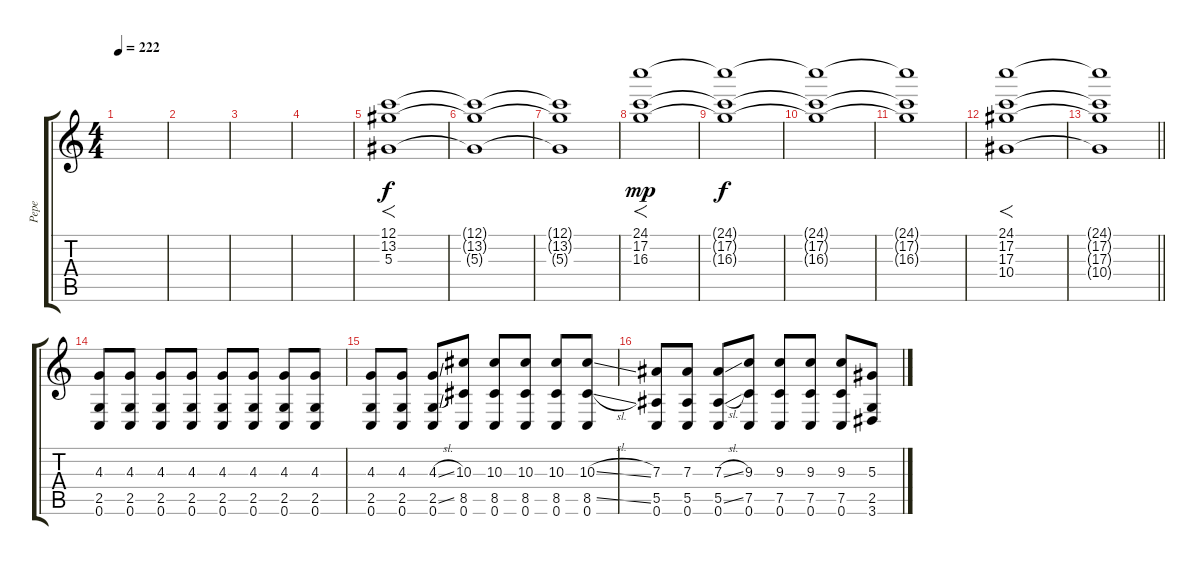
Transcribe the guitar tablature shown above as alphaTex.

\track ("Pepe" "Pepe") {instrument distortionguitar}
\staff {score tabs}
\tuning (C4 G3 Eb3 Bb2 F2 C2) {hide}
\ts (4 4)
\tempo 222
\tempo 105
\tempo 222
\clef g2
\ks c
|
|
|
|
(12.1 13.2 5.3).1{f instrument stringensemble2} |
(12.1{t} 13.2{t} 5.3{t}).1{dy f volume 5} |
(12.1{t} 13.2{t} 5.3{t}).1 |
(24.1 17.2 16.3).1{f dy mp volume 16} |
(24.1{t} 17.2{t} 16.3{t}).1{dy f} |
(24.1{t} 17.2{t} 16.3{t}).1{volume 5} |
(24.1{t} 17.2{t} 16.3{t}).1 |
(24.1 17.2 17.3 10.4).1{f volume 16} |
\barLineRight lightlight
(24.1{t} 17.2{t} 17.3{t} 10.4{t}).1 |
\section ("" "")
(4.3 2.5 0.6).8{instrument overdrivenguitar} (4.3 2.5 0.6).8 (4.3 2.5 0.6).8 (4.3 2.5 0.6).8 (4.3 2.5 0.6).8 (4.3 2.5 0.6).8 (4.3 2.5 0.6).8 (4.3 2.5 0.6).8 |
(4.3 2.5 0.6).8 (4.3 2.5 0.6).8 (4.3{sl} 2.5{sl} 0.6).8 (10.3 8.5 0.6).8 (10.3 8.5 0.6).8 (10.3 8.5 0.6).8 (10.3 8.5 0.6).8 (10.3{sl} 8.5{sl} 0.6).8 |
(7.3 5.5 0.6).8 (7.3 5.5 0.6).8 (7.3{sl} 5.5{sl} 0.6).8 (9.3 7.5 0.6).8 (9.3 7.5 0.6).8 (9.3 7.5 0.6).8 (9.3 7.5 0.6).8 (5.3 2.5 3.6).8
